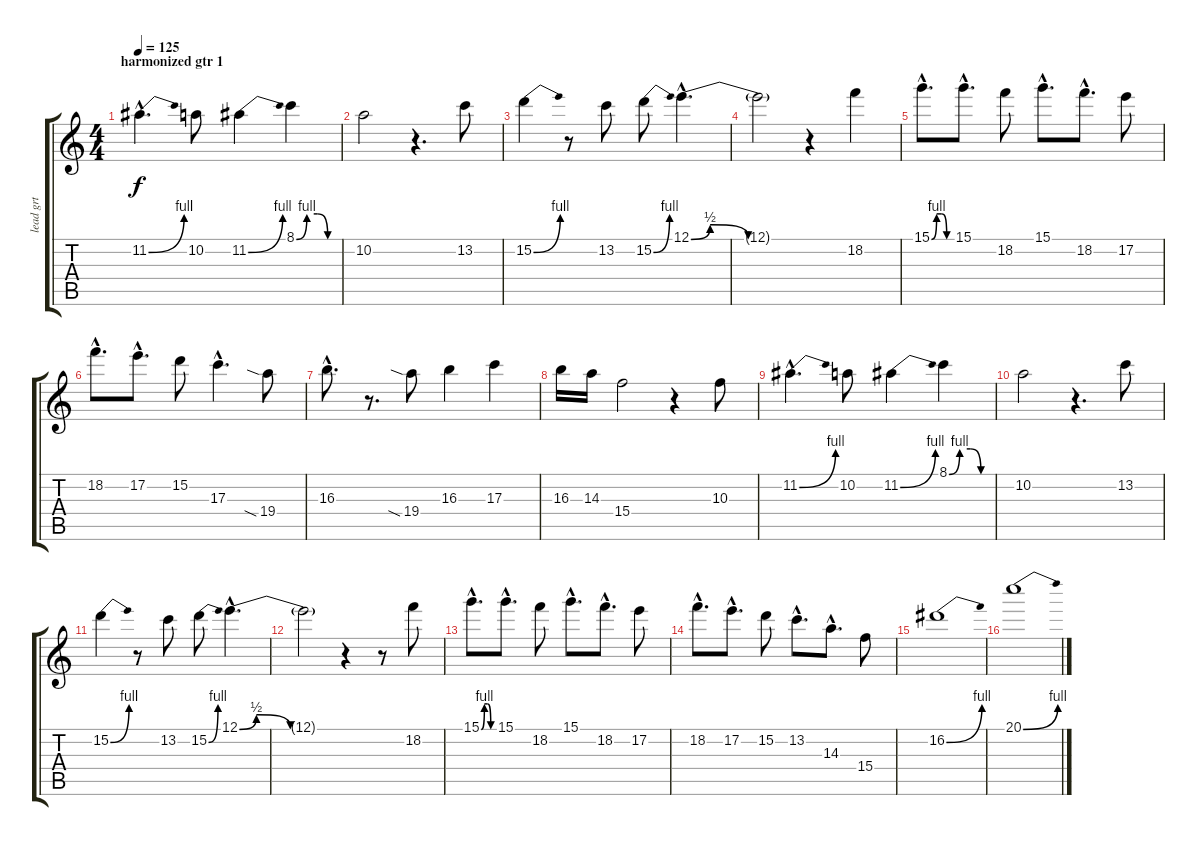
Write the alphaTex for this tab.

\track ("lead grt" "lead grt") {instrument overdrivenguitar}
\staff {score tabs}
\tuning (E4 B3 G3 D3 A2 E2) {hide}
\ts (4 4)
\section ("" "harmonized gtr 1")
\tempo 125
\clef g2
\ks c
11.2{be (bend 0 0 60 4) hac}.4{d dy f} 10.2.8 11.2{be (bend 0 0 60 4)}.4 8.1{be (custom 0 0 15 4 30 4 45 0 60 0)}.4 |
10.2.2 r.4{d} 13.2.8 |
15.2{be (bend 0 0 60 4)}.4 r.8 13.2.8 15.2{be (bend 0 0 60 4)}.8 12.1{be (custom 0 0 10 2 30 0 60 0) hac}.4{d} |
12.1{t}.2 r.4 18.2.4 |
15.1{be (custom 0 0 15 4 30 4 45 0 60 0) hac}.8{d} 15.1{hac}.8{d} 18.2.8 15.1{hac}.8{d} 18.2{hac}.8{d} 17.2.8 |
18.2{hac}.8{d} 17.2{hac}.8{d} 15.2.8 17.3{hac}.4{d} 19.4{sia}.8 |
16.3{hac}.8{d} r.8{d} 19.4{sia}.8 16.3.4 17.3.4 |
16.3.16 14.3.16 15.4.2 r.4 10.3.8 |
11.2{be (bend 0 0 60 4) hac}.4{d} 10.2.8 11.2{be (bend 0 0 60 4)}.4 8.1{be (custom 0 0 15 4 30 4 45 0 60 0)}.4 |
10.2.2 r.4{d} 13.2.8 |
15.2{be (bend 0 0 60 4)}.4 r.8 13.2.8 15.2{be (bend 0 0 60 4)}.8 12.1{be (custom 0 0 10 2 30 0 60 0) hac}.4{d} |
12.1{t}.2 r.4 r.8 18.2.8 |
15.1{be (custom 0 0 15 4 30 4 45 0 60 0) hac}.8{d} 15.1{hac}.8{d} 18.2.8 15.1{hac}.8{d} 18.2{hac}.8{d} 17.2.8 |
18.2{hac}.8{d} 17.2{hac}.8{d} 15.2.8 13.2{hac}.8{d} 14.3{hac}.8{d} 15.4.8 |
16.2{be (bend 0 0 60 4)}.1 |
20.1{be (bend 0 0 60 4)}.1
